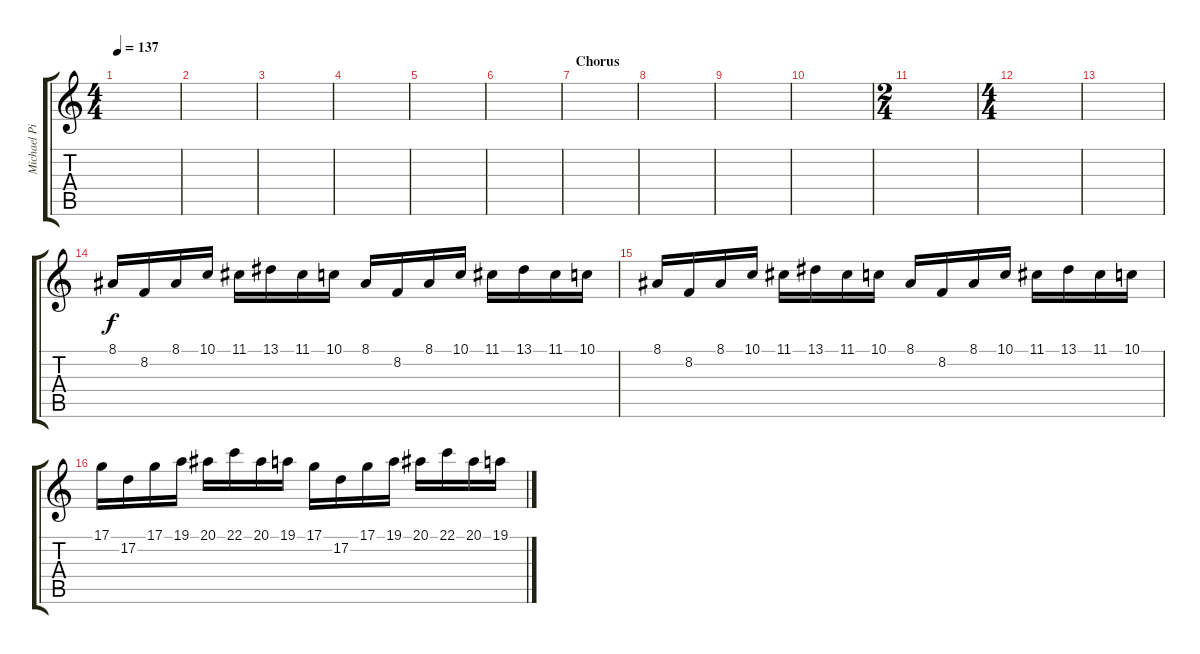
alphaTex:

\track ("Michael Pinella Lead" "Michael Pi") {instrument harpsichord}
\staff {score tabs}
\tuning (D4 A3 F3 C3 G2 D2) {hide}
\ts (4 4)
\tempo 137
\clef g2
\ks c
|
|
|
|
|
|
\section ("" "Chorus")
|
|
|
|
\ts (2 4)
|
\ts (4 4)
|
|
8.1.16 8.2.16 8.1.16 10.1.16 11.1.16 13.1.16 11.1.16 10.1.16 8.1.16 8.2.16 8.1.16 10.1.16 11.1.16 13.1.16 11.1.16 10.1.16 |
8.1.16 8.2.16 8.1.16 10.1.16 11.1.16 13.1.16 11.1.16 10.1.16 8.1.16 8.2.16 8.1.16 10.1.16 11.1.16 13.1.16 11.1.16 10.1.16 |
17.1.16 17.2.16 17.1.16 19.1.16 20.1.16 22.1.16 20.1.16 19.1.16 17.1.16 17.2.16 17.1.16 19.1.16 20.1.16 22.1.16 20.1.16 19.1.16
